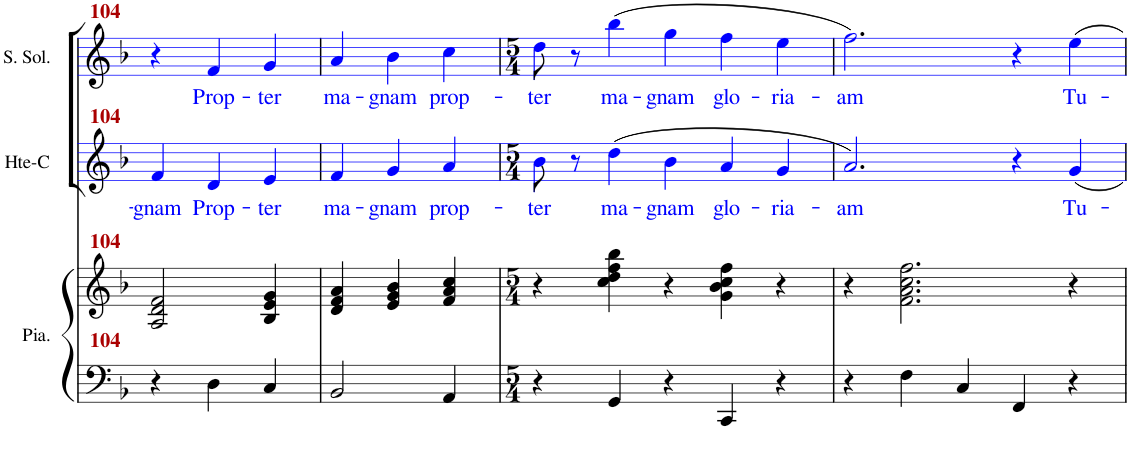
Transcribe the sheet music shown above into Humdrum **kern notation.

**kern	**kern	**kern	**text	**kern	**text
*part3	*part3	*part2	*part2	*part1	*part1
*staff4	*staff3	*staff2	*staff2	*staff1	*staff1
*I"Piano	*	*I"Haute-Contre	*	*I"Soprano Solo	*
*I'Pno.	*	*I'Hte-C	*	*I'S. Sol.	*
!!LO:PB:g=z
*clefF4	*clefG2	*clefG2	*	*clefG2	*
*k[b-]	*k[b-]	*k[b-]	*	*k[b-]	*
*M3/4	*M3/4	*M3/4	*	*M3/4	*
=104	=104	=104	=104	=104	=104
!	!	!	!LO:LY:b:color=#0000FF	!	!
4r	2A/ 2d/ 2f/	4fi/	-gnam	4r	.
!	!	!	!LO:LY:b:color=#0000FF	!	!LO:LY:b:color=#0000FF
4D\	.	4di/	Prop-	4fi/	Prop-
!	!	!	!LO:LY:b:color=#0000FF	!	!LO:LY:b:color=#0000FF
4C/	4B-/ 4e/ 4g/	4ei/	-ter	4gi/	-ter
=105	=105	=105	=105	=105	=105
!	!	!	!LO:LY:b:color=#0000FF	!	!LO:LY:b:color=#0000FF
2BB-/	4d/ 4f/ 4a/	4fi/	ma-	4ai/	ma-
!	!	!	!LO:LY:b:color=#0000FF	!	!LO:LY:b:color=#0000FF
.	4e/ 4g/ 4b-/	4gi/	-gnam	4b-i\	-gnam
!	!	!	!LO:LY:b:color=#0000FF	!	!LO:LY:b:color=#0000FF
4AA/	4f/ 4a/ 4cc/	4ai/	prop-	4cci\	prop-
=106	=106	=106	=106	=106	=106
*M5/4	*M5/4	*M5/4	*	*M5/4	*
!	!	!	!LO:LY:b:color=#0000FF	!	!LO:LY:b:color=#0000FF
4r	4r	8b-i\	-ter	8ddi\	-ter
.	.	8r	.	8r	.
!	!	!	!LO:LY:b:color=#0000FF	!	!LO:LY:b:color=#0000FF
4GG/	4cc\ 4dd\ 4ff\ 4bb-\	(4ddi\	ma-	(4bb-i\	ma-
!	!	!	!LO:LY:b:color=#0000FF	!	!LO:LY:b:color=#0000FF
4r	4r	4b-i\	-gnam	4ggi\	-gnam
!	!	!	!LO:LY:b:color=#0000FF	!	!LO:LY:b:color=#0000FF
4CC/	4g\ 4b-\ 4cc\ 4ff\	4ai/	glo-	4ffi\	glo-
!	!	!	!LO:LY:b:color=#0000FF	!	!LO:LY:b:color=#0000FF
4r	4r	4gi/	-ria-	4eei\	-ria-
=107	=107	=107	=107	=107	=107
!	!	!	!LO:LY:b:color=#0000FF	!	!LO:LY:b:color=#0000FF
4r	4r	2.ai/)	-am	2.ffi\)	-am
4F\	2.f\ 2.a\ 2.cc\ 2.ff\	.	.	.	.
4C/	.	.	.	.	.
4FF/	.	4r	.	4r	.
!	!	!	!LO:LY:b:color=#0000FF	!	!LO:LY:b:color=#0000FF
4r	4r	4gi/	Tu-	4eei\	Tu-
=	=	=	=	=	=
*-	*-	*-	*-	*-	*-
